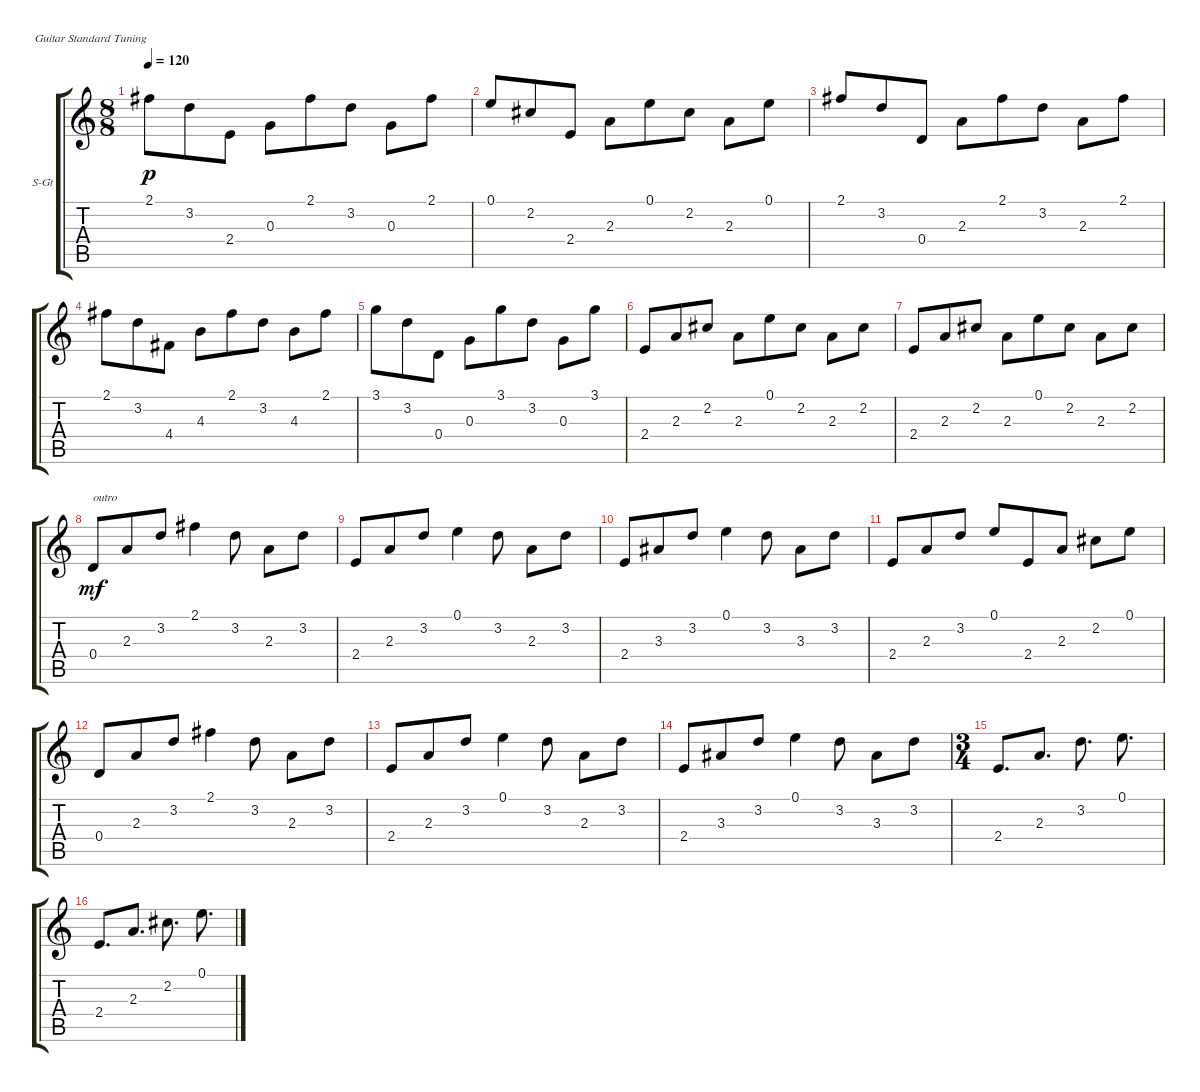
\defaultSystemsLayout 4
\bracketExtendMode groupsimilarinstruments
\firstSystemTrackNameOrientation horizontal
\otherSystemsTrackNameOrientation horizontal
\track ("Steel Guitar" "S-Gt") {instrument acousticguitarsteel}
\staff {score tabs}
\tuning (E4 B3 G3 D3 A2 E2)
\ts (8 8)
\tempo 120
\clef g2
\ks c
2.1.8{dy p} 3.2.8 2.4.8 0.3.8 2.1.8 3.2.8 0.3.8 2.1.8 |
0.1.8 2.2.8 2.4.8 2.3.8 0.1.8 2.2.8 2.3.8 0.1.8 |
2.1.8 3.2.8 0.4.8 2.3.8 2.1.8 3.2.8 2.3.8 2.1.8 |
2.1.8 3.2.8 4.4.8 4.3.8 2.1.8 3.2.8 4.3.8 2.1.8 |
3.1.8 3.2.8 0.4.8 0.3.8 3.1.8 3.2.8 0.3.8 3.1.8 |
2.4.8 2.3.8 2.2.8 2.3.8 0.1.8 2.2.8 2.3.8 2.2.8 |
2.4.8 2.3.8 2.2.8 2.3.8 0.1.8 2.2.8 2.3.8 2.2.8 |
0.4.8{txt "outro" dy mf} 2.3.8 3.2.8 2.1.4 3.2.8 2.3.8 3.2.8 |
2.4.8 2.3.8 3.2.8 0.1.4 3.2.8 2.3.8 3.2.8 |
2.4.8 3.3.8 3.2.8 0.1.4 3.2.8 3.3.8 3.2.8 |
2.4.8 2.3.8 3.2.8 0.1.8 2.4.8 2.3.8 2.2.8 0.1.8 |
0.4.8 2.3.8 3.2.8 2.1.4 3.2.8 2.3.8 3.2.8 |
2.4.8 2.3.8 3.2.8 0.1.4 3.2.8 2.3.8 3.2.8 |
2.4.8 3.3.8 3.2.8 0.1.4 3.2.8 3.3.8 3.2.8 |
\ts (3 4)
2.4.8{d} 2.3.8{d} 3.2.8{d} 0.1.8{d} |
2.4.8{d} 2.3.8{d} 2.2.8{d} 0.1.8{d}
